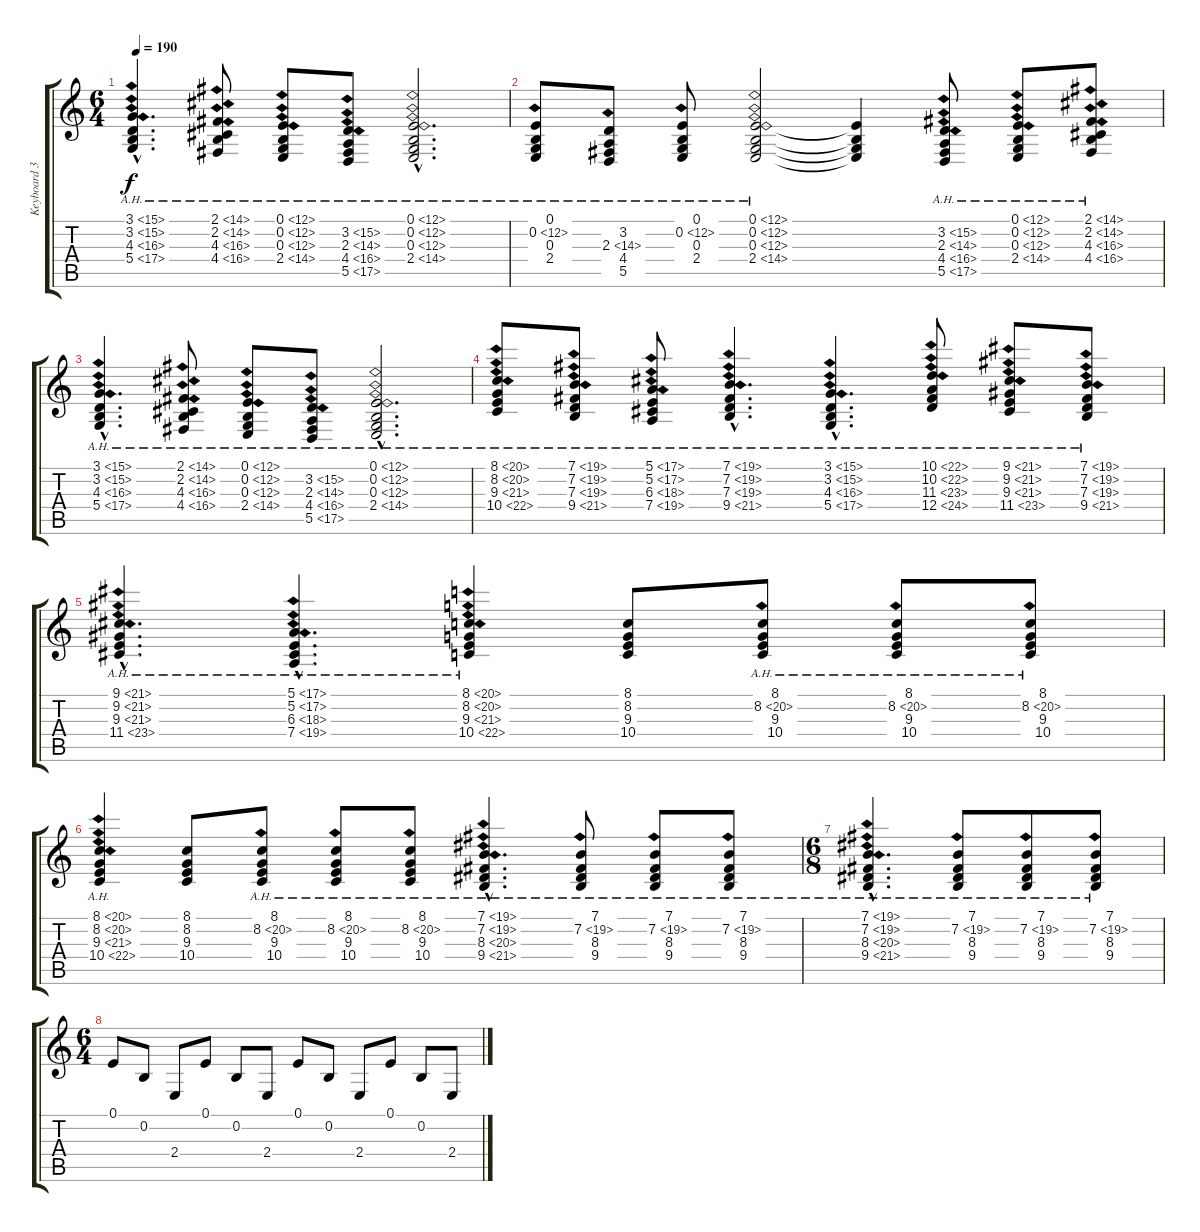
\track ("Keyboard 3" "Keyboard 3") {instrument piccolo}
\staff {score tabs}
\tuning (E4 B3 G3 D3 A2 E2) {hide}
\ts (6 4)
\tempo 190
\clef g2
\ks c
(3.1{ah 12 hac} 3.2{ah 12 hac} 4.3{ah 12 hac} 5.4{ah 12 hac}).4{d dy f} (2.1{ah 12} 2.2{ah 12} 4.3{ah 12} 4.4{ah 12}).8 (0.1{ah 12} 0.2{ah 12} 0.3{ah 12} 2.4{ah 12}).8 (3.2{ah 12} 2.3{ah 12} 4.4{ah 12} 5.5{ah 12}).8 (0.1{ah 12 hac} 0.2{ah 12 hac} 0.3{ah 12 hac} 2.4{ah 12 hac}).2{d} |
(0.1 0.2{ah 12} 0.3 2.4).8{volume 14} (3.2 2.3{ah 12} 4.4 5.5).8 (0.1 0.2{ah 12} 0.3 2.4).8 (0.1{ah 12} 0.2{ah 12} 0.3{ah 12} 2.4{ah 12}).2 (0.1{t} 0.2{t} 0.3{t} 2.4{t}).4 (3.2{ah 12} 2.3{ah 12} 4.4{ah 12} 5.5{ah 12}).8 (0.1{ah 12} 0.2{ah 12} 0.3{ah 12} 2.4{ah 12}).8 (2.1{ah 12} 2.2{ah 12} 4.3{ah 12} 4.4{ah 12}).8 |
(3.1{ah 12 hac} 3.2{ah 12 hac} 4.3{ah 12 hac} 5.4{ah 12 hac}).4{d} (2.1{ah 12} 2.2{ah 12} 4.3{ah 12} 4.4{ah 12}).8 (0.1{ah 12} 0.2{ah 12} 0.3{ah 12} 2.4{ah 12}).8 (3.2{ah 12} 2.3{ah 12} 4.4{ah 12} 5.5{ah 12}).8 (0.1{ah 12 hac} 0.2{ah 12 hac} 0.3{ah 12 hac} 2.4{ah 12 hac}).2{d} |
(8.1{ah 12} 8.2{ah 12} 9.3{ah 12} 10.4{ah 12}).8 (7.1{ah 12} 7.2{ah 12} 7.3{ah 12} 9.4{ah 12}).8 (5.1{ah 12} 5.2{ah 12} 6.3{ah 12} 7.4{ah 12}).8 (7.1{ah 12 hac} 7.2{ah 12 hac} 7.3{ah 12 hac} 9.4{ah 12 hac}).4{d} (3.1{ah 12 hac} 3.2{ah 12 hac} 4.3{ah 12 hac} 5.4{ah 12 hac}).4{d} (10.1{ah 12} 10.2{ah 12} 11.3{ah 12} 12.4{ah 12}).8 (9.1{ah 12} 9.2{ah 12} 9.3{ah 12} 11.4{ah 12}).8 (7.1{ah 12} 7.2{ah 12} 7.3{ah 12} 9.4{ah 12}).8 |
(9.1{ah 12 hac} 9.2{ah 12 hac} 9.3{ah 12 hac} 11.4{ah 12 hac}).4{d} (5.1{ah 12 hac} 5.2{ah 12 hac} 6.3{ah 12 hac} 7.4{ah 12 hac}).4{d} (8.1{ah 12} 8.2{ah 12} 9.3{ah 12} 10.4{ah 12}).4 (8.1 8.2 9.3 10.4).8 (8.1 8.2{ah 12} 9.3 10.4).8 (8.1 8.2{ah 12} 9.3 10.4).8 (8.1 8.2{ah 12} 9.3 10.4).8 |
(8.1{ah 12} 8.2{ah 12} 9.3{ah 12} 10.4{ah 12}).4 (8.1 8.2 9.3 10.4).8 (8.1 8.2{ah 12} 9.3 10.4).8 (8.1 8.2{ah 12} 9.3 10.4).8 (8.1 8.2{ah 12} 9.3 10.4).8 (7.1{ah 12 hac} 7.2{ah 12 hac} 8.3{ah 12 hac} 9.4{ah 12 hac}).4{d} (7.1 7.2{ah 12} 8.3 9.4).8 (7.1 7.2{ah 12} 8.3 9.4).8 (7.1 7.2{ah 12} 8.3 9.4).8 |
\ts (6 8)
(7.1{ah 12 hac} 7.2{ah 12 hac} 8.3{ah 12 hac} 9.4{ah 12 hac}).4{d} (7.1 7.2{ah 12} 8.3 9.4).8 (7.1 7.2{ah 12} 8.3 9.4).8 (7.1 7.2{ah 12} 8.3 9.4).8 |
\ts (6 4)
0.1.8 0.2.8 2.4.8 0.1.8 0.2.8 2.4.8 0.1.8 0.2.8 2.4.8 0.1.8 0.2.8 2.4.8
